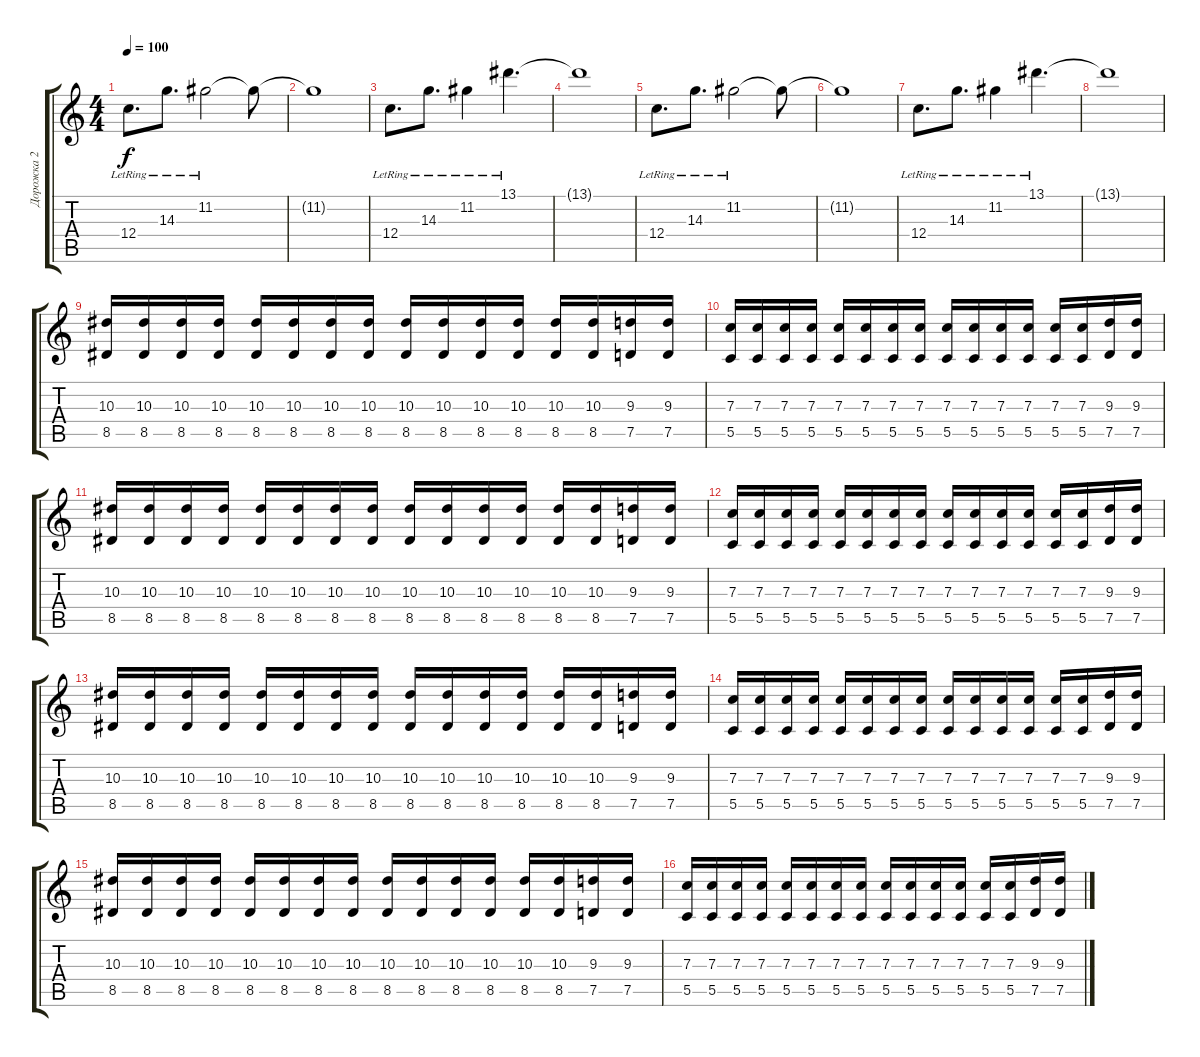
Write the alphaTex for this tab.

\track ("Дорожка 2" "Дорожка 2") {instrument electricguitarclean}
\staff {score tabs}
\tuning (D4 A3 F3 C3 G2 C2) {hide}
\ts (4 4)
\tempo 100
\clef g2
\ks c
12.4{lr}.8{d dy f} 14.3{lr}.8{d} 11.2{lr}.2 11.2{t}.8 |
11.2{t}.1 |
12.4{lr}.8{d} 14.3{lr}.8{d} 11.2{lr}.4 13.1{lr}.4{d} |
13.1{t}.1 |
12.4{lr}.8{d} 14.3{lr}.8{d} 11.2{lr}.2 11.2{t}.8 |
11.2{t}.1 |
12.4{lr}.8{d} 14.3{lr}.8{d} 11.2{lr}.4 13.1{lr}.4{d} |
13.1{t}.1 |
(10.3 8.5).16{instrument overdrivenguitar} (10.3 8.5).16 (10.3 8.5).16 (10.3 8.5).16 (10.3 8.5).16 (10.3 8.5).16 (10.3 8.5).16 (10.3 8.5).16 (10.3 8.5).16 (10.3 8.5).16 (10.3 8.5).16 (10.3 8.5).16 (10.3 8.5).16 (10.3 8.5).16 (9.3 7.5).16 (9.3 7.5).16 |
(7.3 5.5).16 (7.3 5.5).16 (7.3 5.5).16 (7.3 5.5).16 (7.3 5.5).16 (7.3 5.5).16 (7.3 5.5).16 (7.3 5.5).16 (7.3 5.5).16 (7.3 5.5).16 (7.3 5.5).16 (7.3 5.5).16 (7.3 5.5).16 (7.3 5.5).16 (9.3 7.5).16 (9.3 7.5).16 |
(10.3 8.5).16 (10.3 8.5).16 (10.3 8.5).16 (10.3 8.5).16 (10.3 8.5).16 (10.3 8.5).16 (10.3 8.5).16 (10.3 8.5).16 (10.3 8.5).16 (10.3 8.5).16 (10.3 8.5).16 (10.3 8.5).16 (10.3 8.5).16 (10.3 8.5).16 (9.3 7.5).16 (9.3 7.5).16 |
(7.3 5.5).16 (7.3 5.5).16 (7.3 5.5).16 (7.3 5.5).16 (7.3 5.5).16 (7.3 5.5).16 (7.3 5.5).16 (7.3 5.5).16 (7.3 5.5).16 (7.3 5.5).16 (7.3 5.5).16 (7.3 5.5).16 (7.3 5.5).16 (7.3 5.5).16 (9.3 7.5).16 (9.3 7.5).16 |
(10.3 8.5).16 (10.3 8.5).16 (10.3 8.5).16 (10.3 8.5).16 (10.3 8.5).16 (10.3 8.5).16 (10.3 8.5).16 (10.3 8.5).16 (10.3 8.5).16 (10.3 8.5).16 (10.3 8.5).16 (10.3 8.5).16 (10.3 8.5).16 (10.3 8.5).16 (9.3 7.5).16 (9.3 7.5).16 |
(7.3 5.5).16 (7.3 5.5).16 (7.3 5.5).16 (7.3 5.5).16 (7.3 5.5).16 (7.3 5.5).16 (7.3 5.5).16 (7.3 5.5).16 (7.3 5.5).16 (7.3 5.5).16 (7.3 5.5).16 (7.3 5.5).16 (7.3 5.5).16 (7.3 5.5).16 (9.3 7.5).16 (9.3 7.5).16 |
(10.3 8.5).16 (10.3 8.5).16 (10.3 8.5).16 (10.3 8.5).16 (10.3 8.5).16 (10.3 8.5).16 (10.3 8.5).16 (10.3 8.5).16 (10.3 8.5).16 (10.3 8.5).16 (10.3 8.5).16 (10.3 8.5).16 (10.3 8.5).16 (10.3 8.5).16 (9.3 7.5).16 (9.3 7.5).16 |
(7.3 5.5).16 (7.3 5.5).16 (7.3 5.5).16 (7.3 5.5).16 (7.3 5.5).16 (7.3 5.5).16 (7.3 5.5).16 (7.3 5.5).16 (7.3 5.5).16 (7.3 5.5).16 (7.3 5.5).16 (7.3 5.5).16 (7.3 5.5).16 (7.3 5.5).16 (9.3 7.5).16 (9.3 7.5).16
